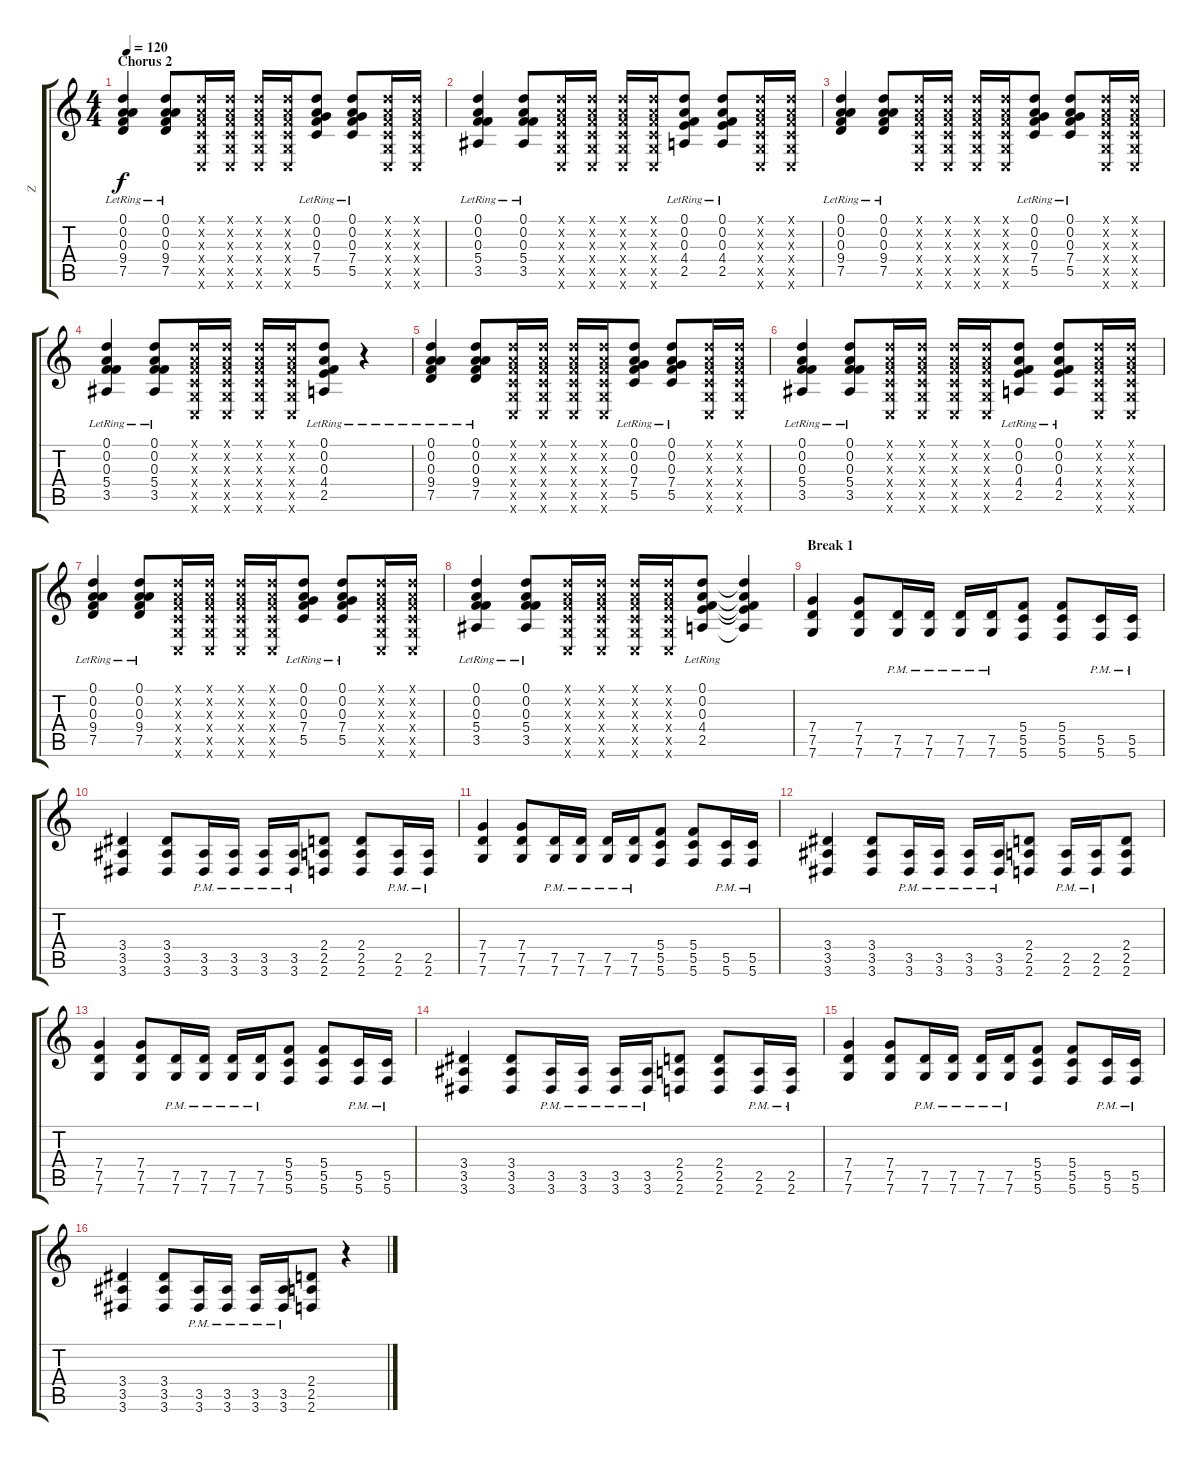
\track ("Z" "Z") {instrument electricguitarclean}
\staff {score tabs}
\tuning (D4 A3 F3 C3 G2 C2) {hide}
\ts (4 4)
\section ("" "Chorus 2")
\tempo 120
\clef g2
\ks c
(0.1{lr} 0.2{lr} 0.3{lr} 9.4{lr} 7.5{lr}).4{dy f} (0.1{lr} 0.2{lr} 0.3{lr} 9.4{lr} 7.5{lr}).8 (0.1{x} 0.2{x} 0.3{x} 0.4{x} 0.5{x} 0.6{x}).16 (0.1{x} 0.2{x} 0.3{x} 0.4{x} 0.5{x} 0.6{x}).16 (0.1{x} 0.2{x} 0.3{x} 0.4{x} 0.5{x} 0.6{x}).16 (0.1{x} 0.2{x} 0.3{x} 0.4{x} 0.5{x} 0.6{x}).16 (0.1{lr} 0.2{lr} 0.3{lr} 7.4{lr} 5.5{lr}).8 (0.1{lr} 0.2{lr} 0.3{lr} 7.4{lr} 5.5{lr}).8 (0.1{x} 0.2{x} 0.3{x} 0.4{x} 0.5{x} 0.6{x}).16 (0.1{x} 0.2{x} 0.3{x} 0.4{x} 0.5{x} 0.6{x}).16 |
(0.1{lr} 0.2{lr} 0.3{lr} 5.4{lr} 3.5{lr}).4 (0.1{lr} 0.2{lr} 0.3{lr} 5.4{lr} 3.5{lr}).8 (0.1{x} 0.2{x} 0.3{x} 0.4{x} 0.5{x} 0.6{x}).16 (0.1{x} 0.2{x} 0.3{x} 0.4{x} 0.5{x} 0.6{x}).16 (0.1{x} 0.2{x} 0.3{x} 0.4{x} 0.5{x} 0.6{x}).16 (0.1{x} 0.2{x} 0.3{x} 0.4{x} 0.5{x} 0.6{x}).16 (0.1{lr} 0.2{lr} 0.3{lr} 4.4{lr} 2.5{lr}).8 (0.1{lr} 0.2{lr} 0.3{lr} 4.4{lr} 2.5{lr}).8 (0.1{x} 0.2{x} 0.3{x} 0.4{x} 0.5{x} 0.6{x}).16 (0.1{x} 0.2{x} 0.3{x} 0.4{x} 0.5{x} 0.6{x}).16 |
(0.1{lr} 0.2{lr} 0.3{lr} 9.4{lr} 7.5{lr}).4 (0.1{lr} 0.2{lr} 0.3{lr} 9.4{lr} 7.5{lr}).8 (0.1{x} 0.2{x} 0.3{x} 0.4{x} 0.5{x} 0.6{x}).16 (0.1{x} 0.2{x} 0.3{x} 0.4{x} 0.5{x} 0.6{x}).16 (0.1{x} 0.2{x} 0.3{x} 0.4{x} 0.5{x} 0.6{x}).16 (0.1{x} 0.2{x} 0.3{x} 0.4{x} 0.5{x} 0.6{x}).16 (0.1{lr} 0.2{lr} 0.3{lr} 7.4{lr} 5.5{lr}).8 (0.1{lr} 0.2{lr} 0.3{lr} 7.4{lr} 5.5{lr}).8 (0.1{x} 0.2{x} 0.3{x} 0.4{x} 0.5{x} 0.6{x}).16 (0.1{x} 0.2{x} 0.3{x} 0.4{x} 0.5{x} 0.6{x}).16 |
(0.1{lr} 0.2{lr} 0.3{lr} 5.4{lr} 3.5{lr}).4 (0.1{lr} 0.2{lr} 0.3{lr} 5.4{lr} 3.5{lr}).8 (0.1{x} 0.2{x} 0.3{x} 0.4{x} 0.5{x} 0.6{x}).16 (0.1{x} 0.2{x} 0.3{x} 0.4{x} 0.5{x} 0.6{x}).16 (0.1{x} 0.2{x} 0.3{x} 0.4{x} 0.5{x} 0.6{x}).16 (0.1{x} 0.2{x} 0.3{x} 0.4{x} 0.5{x} 0.6{x}).16 (0.1{lr} 0.2{lr} 0.3{lr} 4.4{lr} 2.5{lr}).8 r.4 |
(0.1{lr} 0.2{lr} 0.3{lr} 9.4{lr} 7.5{lr}).4 (0.1{lr} 0.2{lr} 0.3{lr} 9.4{lr} 7.5{lr}).8 (0.1{x} 0.2{x} 0.3{x} 0.4{x} 0.5{x} 0.6{x}).16 (0.1{x} 0.2{x} 0.3{x} 0.4{x} 0.5{x} 0.6{x}).16 (0.1{x} 0.2{x} 0.3{x} 0.4{x} 0.5{x} 0.6{x}).16 (0.1{x} 0.2{x} 0.3{x} 0.4{x} 0.5{x} 0.6{x}).16 (0.1{lr} 0.2{lr} 0.3{lr} 7.4{lr} 5.5{lr}).8 (0.1{lr} 0.2{lr} 0.3{lr} 7.4{lr} 5.5{lr}).8 (0.1{x} 0.2{x} 0.3{x} 0.4{x} 0.5{x} 0.6{x}).16 (0.1{x} 0.2{x} 0.3{x} 0.4{x} 0.5{x} 0.6{x}).16 |
(0.1{lr} 0.2{lr} 0.3{lr} 5.4{lr} 3.5{lr}).4 (0.1{lr} 0.2{lr} 0.3{lr} 5.4{lr} 3.5{lr}).8 (0.1{x} 0.2{x} 0.3{x} 0.4{x} 0.5{x} 0.6{x}).16 (0.1{x} 0.2{x} 0.3{x} 0.4{x} 0.5{x} 0.6{x}).16 (0.1{x} 0.2{x} 0.3{x} 0.4{x} 0.5{x} 0.6{x}).16 (0.1{x} 0.2{x} 0.3{x} 0.4{x} 0.5{x} 0.6{x}).16 (0.1{lr} 0.2{lr} 0.3{lr} 4.4{lr} 2.5{lr}).8 (0.1{lr} 0.2{lr} 0.3{lr} 4.4{lr} 2.5{lr}).8 (0.1{x} 0.2{x} 0.3{x} 0.4{x} 0.5{x} 0.6{x}).16 (0.1{x} 0.2{x} 0.3{x} 0.4{x} 0.5{x} 0.6{x}).16 |
(0.1{lr} 0.2{lr} 0.3{lr} 9.4{lr} 7.5{lr}).4 (0.1{lr} 0.2{lr} 0.3{lr} 9.4{lr} 7.5{lr}).8 (0.1{x} 0.2{x} 0.3{x} 0.4{x} 0.5{x} 0.6{x}).16 (0.1{x} 0.2{x} 0.3{x} 0.4{x} 0.5{x} 0.6{x}).16 (0.1{x} 0.2{x} 0.3{x} 0.4{x} 0.5{x} 0.6{x}).16 (0.1{x} 0.2{x} 0.3{x} 0.4{x} 0.5{x} 0.6{x}).16 (0.1{lr} 0.2{lr} 0.3{lr} 7.4{lr} 5.5{lr}).8 (0.1{lr} 0.2{lr} 0.3{lr} 7.4{lr} 5.5{lr}).8 (0.1{x} 0.2{x} 0.3{x} 0.4{x} 0.5{x} 0.6{x}).16 (0.1{x} 0.2{x} 0.3{x} 0.4{x} 0.5{x} 0.6{x}).16 |
(0.1{lr} 0.2{lr} 0.3{lr} 5.4{lr} 3.5{lr}).4 (0.1{lr} 0.2{lr} 0.3{lr} 5.4{lr} 3.5{lr}).8 (0.1{x} 0.2{x} 0.3{x} 0.4{x} 0.5{x} 0.6{x}).16 (0.1{x} 0.2{x} 0.3{x} 0.4{x} 0.5{x} 0.6{x}).16 (0.1{x} 0.2{x} 0.3{x} 0.4{x} 0.5{x} 0.6{x}).16 (0.1{x} 0.2{x} 0.3{x} 0.4{x} 0.5{x} 0.6{x}).16 (0.1{lr} 0.2{lr} 0.3{lr} 4.4{lr} 2.5{lr}).8 (0.1{t} 0.2{t} 0.3{t} 4.4{t} 2.5{t}).4 |
\section ("" "Break 1")
(7.4 7.5 7.6).4{instrument distortionguitar} (7.4 7.5 7.6).8 (7.5{pm} 7.6{pm}).16 (7.5{pm} 7.6{pm}).16 (7.5{pm} 7.6{pm}).16 (7.5{pm} 7.6{pm}).16 (5.4 5.5 5.6).8 (5.4 5.5 5.6).8 (5.5{pm} 5.6{pm}).16 (5.5{pm} 5.6{pm}).16 |
(3.4 3.5 3.6).4 (3.4 3.5 3.6).8 (3.5{pm} 3.6{pm}).16 (3.5{pm} 3.6{pm}).16 (3.5{pm} 3.6{pm}).16 (3.5{pm} 3.6{pm}).16 (2.4 2.5 2.6).8 (2.4 2.5 2.6).8 (2.5{pm} 2.6{pm}).16 (2.5{pm} 2.6{pm}).16 |
(7.4 7.5 7.6).4 (7.4 7.5 7.6).8 (7.5{pm} 7.6{pm}).16 (7.5{pm} 7.6{pm}).16 (7.5{pm} 7.6{pm}).16 (7.5{pm} 7.6{pm}).16 (5.4 5.5 5.6).8 (5.4 5.5 5.6).8 (5.5{pm} 5.6{pm}).16 (5.5{pm} 5.6{pm}).16 |
(3.4 3.5 3.6).4 (3.4 3.5 3.6).8 (3.5{pm} 3.6{pm}).16 (3.5{pm} 3.6{pm}).16 (3.5{pm} 3.6{pm}).16 (3.5{pm} 3.6{pm}).16 (2.4 2.5 2.6).8 (2.5{pm} 2.6{pm}).16 (2.5{pm} 2.6{pm}).16 (2.4 2.5 2.6).8 |
(7.4 7.5 7.6).4 (7.4 7.5 7.6).8 (7.5{pm} 7.6{pm}).16 (7.5{pm} 7.6{pm}).16 (7.5{pm} 7.6{pm}).16 (7.5{pm} 7.6{pm}).16 (5.4 5.5 5.6).8 (5.4 5.5 5.6).8 (5.5{pm} 5.6{pm}).16 (5.5{pm} 5.6{pm}).16 |
(3.4 3.5 3.6).4 (3.4 3.5 3.6).8 (3.5{pm} 3.6{pm}).16 (3.5{pm} 3.6{pm}).16 (3.5{pm} 3.6{pm}).16 (3.5{pm} 3.6{pm}).16 (2.4 2.5 2.6).8 (2.4 2.5 2.6).8 (2.5{pm} 2.6{pm}).16 (2.5{pm} 2.6{pm}).16 |
(7.4 7.5 7.6).4 (7.4 7.5 7.6).8 (7.5{pm} 7.6{pm}).16 (7.5{pm} 7.6{pm}).16 (7.5{pm} 7.6{pm}).16 (7.5{pm} 7.6{pm}).16 (5.4 5.5 5.6).8 (5.4 5.5 5.6).8 (5.5{pm} 5.6{pm}).16 (5.5{pm} 5.6{pm}).16 |
(3.4 3.5 3.6).4 (3.4 3.5 3.6).8 (3.5{pm} 3.6{pm}).16 (3.5{pm} 3.6{pm}).16 (3.5{pm} 3.6{pm}).16 (3.5{pm} 3.6{pm}).16 (2.4 2.5 2.6).8 r.4
